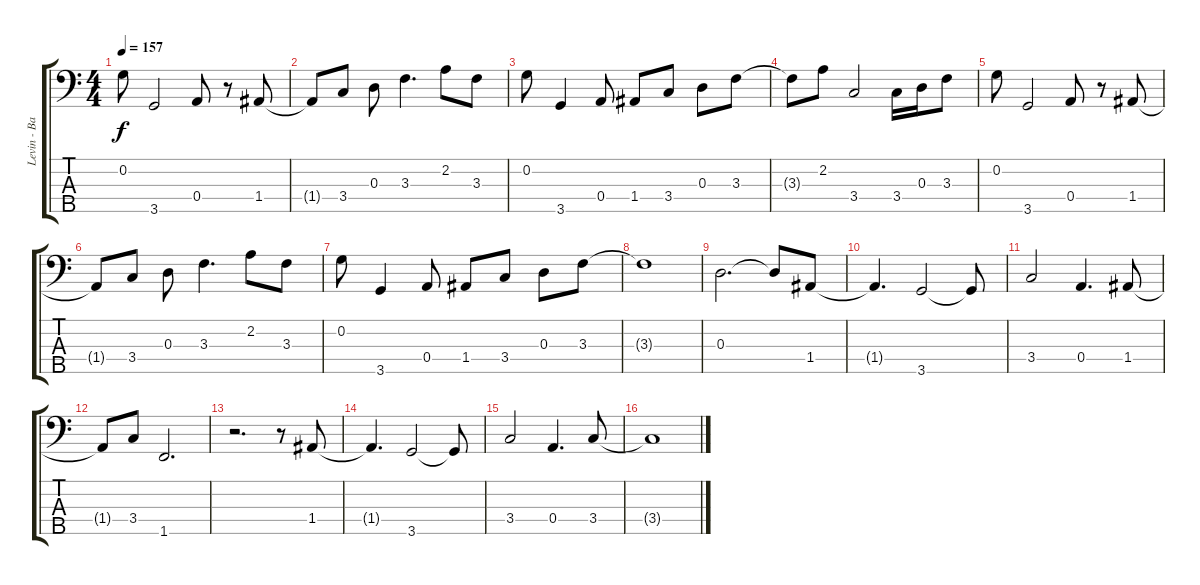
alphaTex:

\track ("Levin - Bass" "Levin - Ba") {instrument electricbassfinger}
\staff {score tabs}
\tuning (B2 G2 D2 A1 E1) {hide}
\ts (4 4)
\tempo 157
\clef f4
\ks c
0.2.8{dy f} 3.5.2 0.4.8 r.8 1.4.8 |
1.4{t}.8 3.4.8 0.3.8 3.3.4{d} 2.2.8 3.3.8 |
0.2.8 3.5.4 0.4.8 1.4.8 3.4.8 0.3.8 3.3.8 |
3.3{t}.8 2.2.8 3.4.2 3.4.16 0.3.16 3.3.8 |
0.2.8 3.5.2 0.4.8 r.8 1.4.8 |
1.4{t}.8 3.4.8 0.3.8 3.3.4{d} 2.2.8 3.3.8 |
0.2.8 3.5.4 0.4.8 1.4.8 3.4.8 0.3.8 3.3.8 |
3.3{t}.1 |
0.3.2{d} 0.3{t}.8 1.4.8 |
1.4{t}.4{d} 3.5.2 3.5{t}.8 |
3.4.2 0.4.4{d} 1.4.8 |
1.4{t}.8 3.4.8 1.5.2{d} |
r.2{d} r.8 1.4.8 |
1.4{t}.4{d} 3.5.2 3.5{t}.8 |
3.4.2 0.4.4{d} 3.4.8 |
3.4{t}.1
